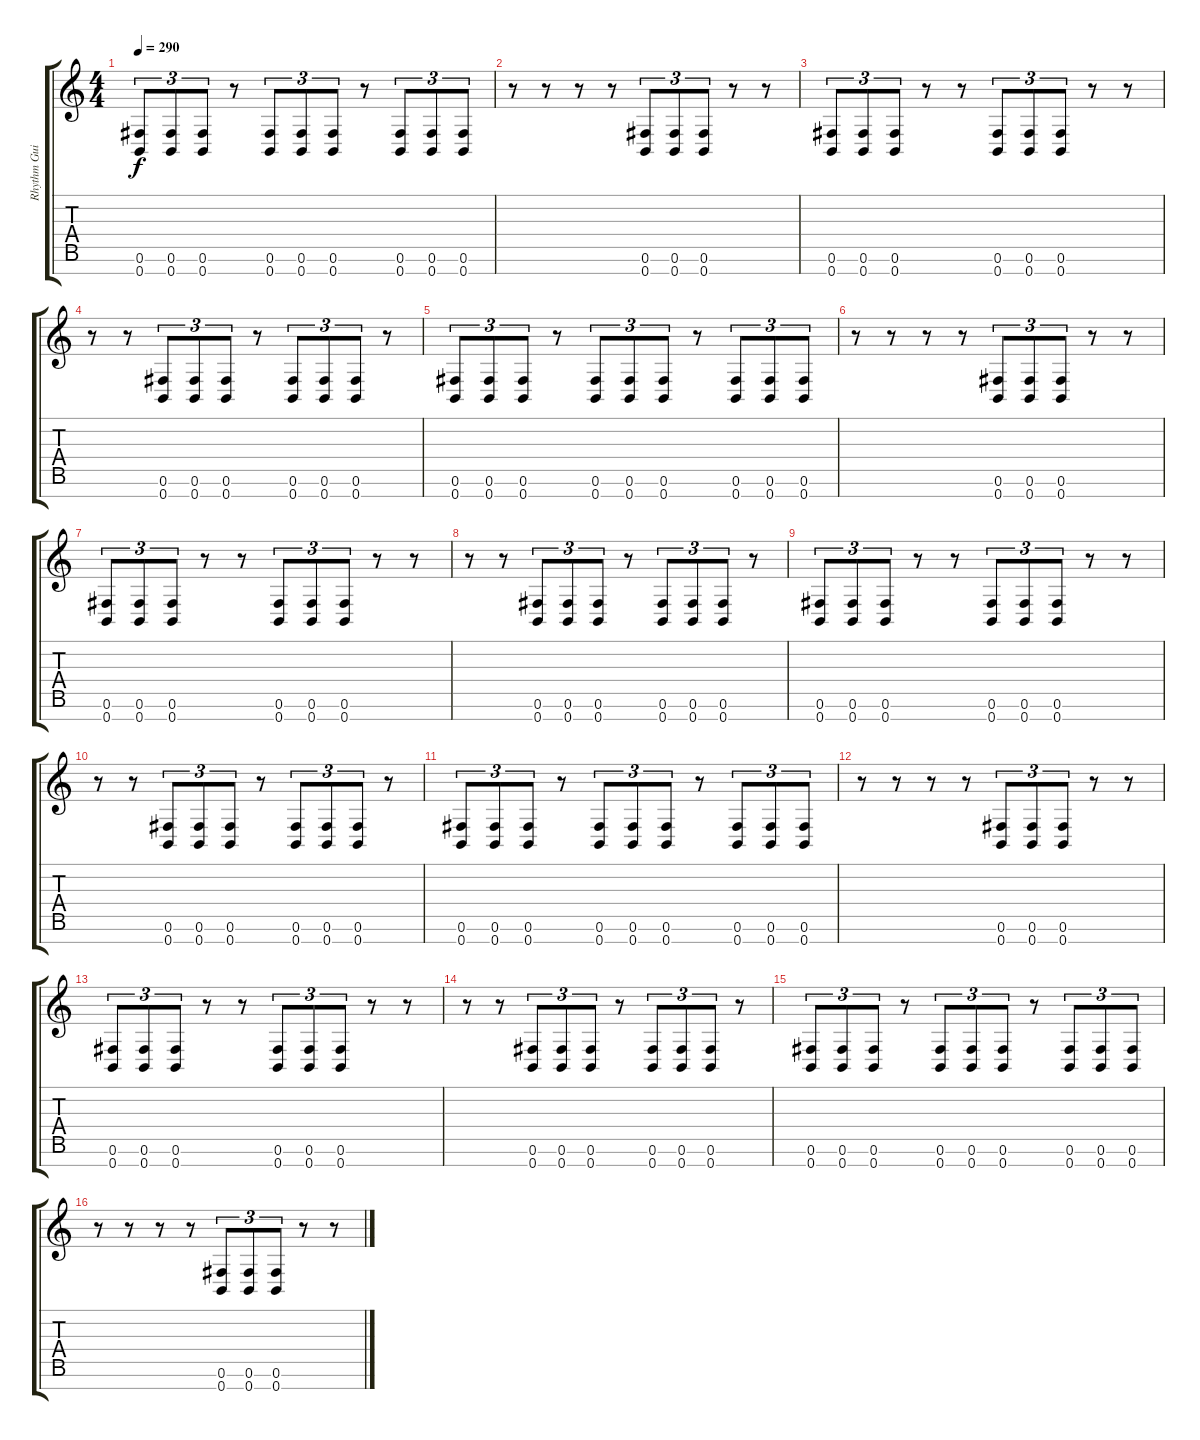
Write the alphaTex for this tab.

\track ("Rhythm Guitar (Ben Orum)" "Rhythm Gui") {instrument distortionguitar}
\staff {score tabs}
\tuning (Gb4 Db4 Ab3 E3 B2 Gb2 B1) {hide}
\ts (4 4)
\tempo 290
\clef g2
\ks c
(0.6 0.7).8{tu (3 2) dy f} (0.6 0.7).8{tu (3 2)} (0.6 0.7).8{tu (3 2)} r.8 (0.6 0.7).8{tu (3 2)} (0.6 0.7).8{tu (3 2)} (0.6 0.7).8{tu (3 2)} r.8 (0.6 0.7).8{tu (3 2)} (0.6 0.7).8{tu (3 2)} (0.6 0.7).8{tu (3 2)} |
r.8 r.8 r.8 r.8 (0.6 0.7).8{tu (3 2)} (0.6 0.7).8{tu (3 2)} (0.6 0.7).8{tu (3 2)} r.8 r.8 |
(0.6 0.7).8{tu (3 2)} (0.6 0.7).8{tu (3 2)} (0.6 0.7).8{tu (3 2)} r.8 r.8 (0.6 0.7).8{tu (3 2)} (0.6 0.7).8{tu (3 2)} (0.6 0.7).8{tu (3 2)} r.8 r.8 |
r.8 r.8 (0.6 0.7).8{tu (3 2)} (0.6 0.7).8{tu (3 2)} (0.6 0.7).8{tu (3 2)} r.8 (0.6 0.7).8{tu (3 2)} (0.6 0.7).8{tu (3 2)} (0.6 0.7).8{tu (3 2)} r.8 |
(0.6 0.7).8{tu (3 2)} (0.6 0.7).8{tu (3 2)} (0.6 0.7).8{tu (3 2)} r.8 (0.6 0.7).8{tu (3 2)} (0.6 0.7).8{tu (3 2)} (0.6 0.7).8{tu (3 2)} r.8 (0.6 0.7).8{tu (3 2)} (0.6 0.7).8{tu (3 2)} (0.6 0.7).8{tu (3 2)} |
r.8 r.8 r.8 r.8 (0.6 0.7).8{tu (3 2)} (0.6 0.7).8{tu (3 2)} (0.6 0.7).8{tu (3 2)} r.8 r.8 |
(0.6 0.7).8{tu (3 2)} (0.6 0.7).8{tu (3 2)} (0.6 0.7).8{tu (3 2)} r.8 r.8 (0.6 0.7).8{tu (3 2)} (0.6 0.7).8{tu (3 2)} (0.6 0.7).8{tu (3 2)} r.8 r.8 |
r.8 r.8 (0.6 0.7).8{tu (3 2)} (0.6 0.7).8{tu (3 2)} (0.6 0.7).8{tu (3 2)} r.8 (0.6 0.7).8{tu (3 2)} (0.6 0.7).8{tu (3 2)} (0.6 0.7).8{tu (3 2)} r.8 |
(0.6 0.7).8{tu (3 2)} (0.6 0.7).8{tu (3 2)} (0.6 0.7).8{tu (3 2)} r.8 r.8 (0.6 0.7).8{tu (3 2)} (0.6 0.7).8{tu (3 2)} (0.6 0.7).8{tu (3 2)} r.8 r.8 |
r.8 r.8 (0.6 0.7).8{tu (3 2)} (0.6 0.7).8{tu (3 2)} (0.6 0.7).8{tu (3 2)} r.8 (0.6 0.7).8{tu (3 2)} (0.6 0.7).8{tu (3 2)} (0.6 0.7).8{tu (3 2)} r.8 |
(0.6 0.7).8{tu (3 2)} (0.6 0.7).8{tu (3 2)} (0.6 0.7).8{tu (3 2)} r.8 (0.6 0.7).8{tu (3 2)} (0.6 0.7).8{tu (3 2)} (0.6 0.7).8{tu (3 2)} r.8 (0.6 0.7).8{tu (3 2)} (0.6 0.7).8{tu (3 2)} (0.6 0.7).8{tu (3 2)} |
r.8 r.8 r.8 r.8 (0.6 0.7).8{tu (3 2)} (0.6 0.7).8{tu (3 2)} (0.6 0.7).8{tu (3 2)} r.8 r.8 |
(0.6 0.7).8{tu (3 2)} (0.6 0.7).8{tu (3 2)} (0.6 0.7).8{tu (3 2)} r.8 r.8 (0.6 0.7).8{tu (3 2)} (0.6 0.7).8{tu (3 2)} (0.6 0.7).8{tu (3 2)} r.8 r.8 |
r.8 r.8 (0.6 0.7).8{tu (3 2)} (0.6 0.7).8{tu (3 2)} (0.6 0.7).8{tu (3 2)} r.8 (0.6 0.7).8{tu (3 2)} (0.6 0.7).8{tu (3 2)} (0.6 0.7).8{tu (3 2)} r.8 |
(0.6 0.7).8{tu (3 2)} (0.6 0.7).8{tu (3 2)} (0.6 0.7).8{tu (3 2)} r.8 (0.6 0.7).8{tu (3 2)} (0.6 0.7).8{tu (3 2)} (0.6 0.7).8{tu (3 2)} r.8 (0.6 0.7).8{tu (3 2)} (0.6 0.7).8{tu (3 2)} (0.6 0.7).8{tu (3 2)} |
r.8 r.8 r.8 r.8 (0.6 0.7).8{tu (3 2)} (0.6 0.7).8{tu (3 2)} (0.6 0.7).8{tu (3 2)} r.8 r.8
